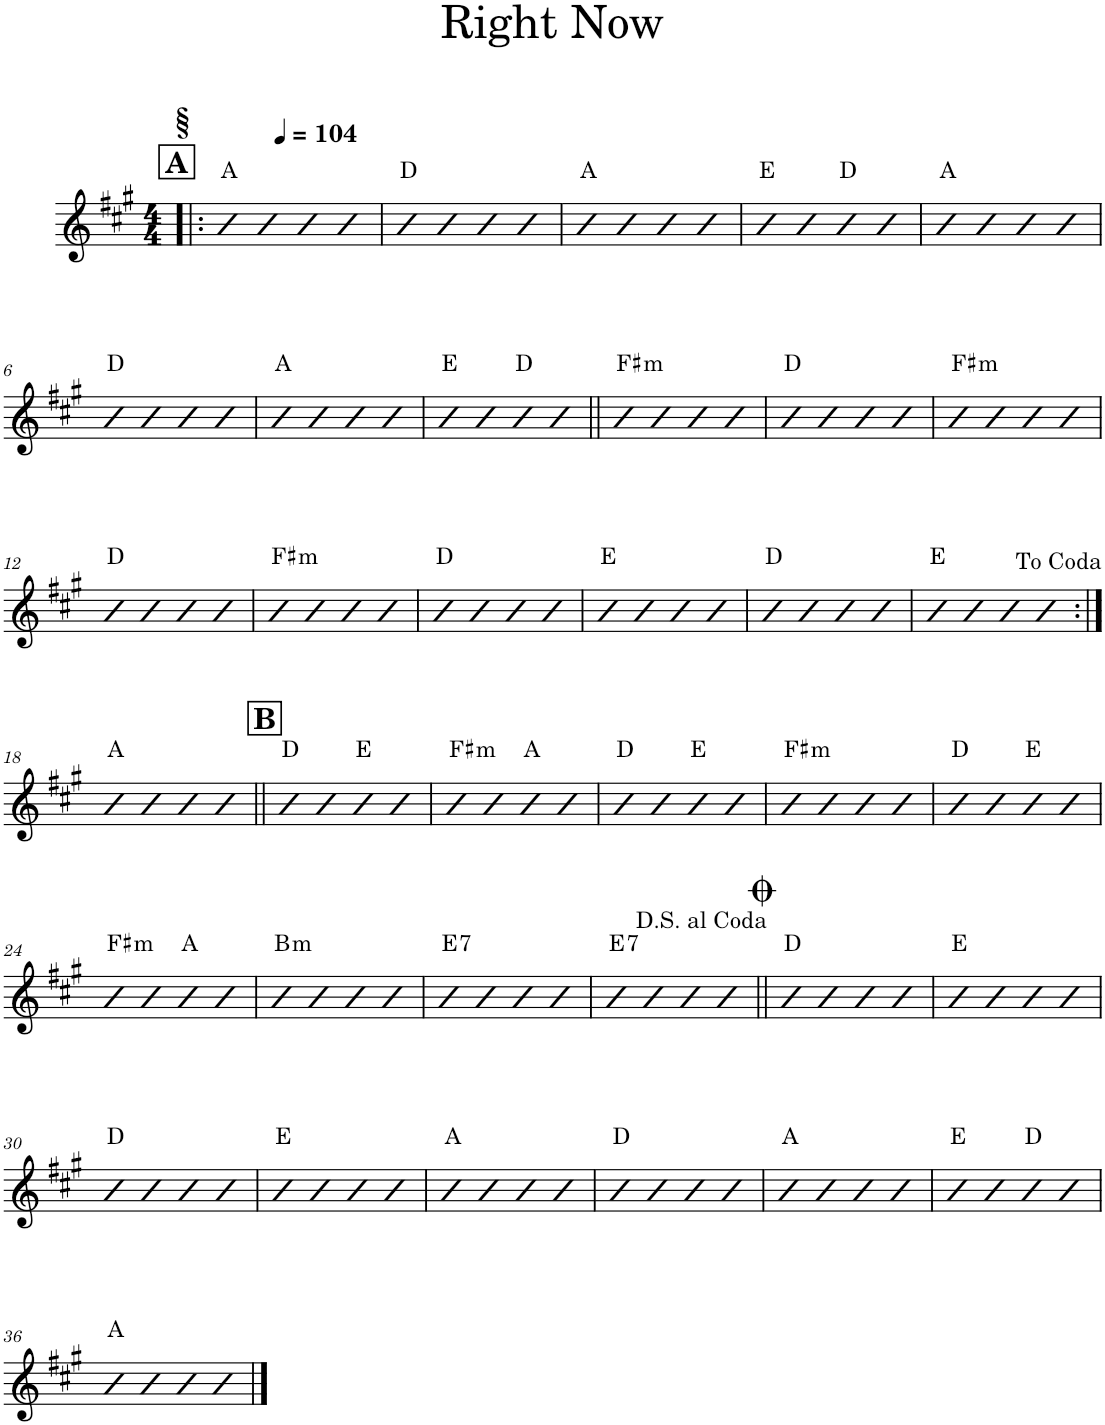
**kern	**harte
*part1	*part1
*staff1	*
*I"Piano	*
*I'Pno.	*
*clefG2	*
*k[f#c#g#]	*
*M4/4	*
*MM104	*
!!LO:REH:place=s1:a:B:cj:fs=14:t=A
=1!|:	=1!|:
4b	A:maj
4b	.
4b	.
4b	.
=2	=2
4b	D:maj
4b	.
4b	.
4b	.
=3	=3
4b	A:maj
4b	.
4b	.
4b	.
=4	=4
4b	E:maj
4b	.
4b	D:maj
4b	.
=5	=5
4b	A:maj
4b	.
4b	.
4b	.
!!LO:LB:g=z
=6	=6
4b	D:maj
4b	.
4b	.
4b	.
=7	=7
4b	A:maj
4b	.
4b	.
4b	.
=8	=8
4b	E:maj
4b	.
4b	D:maj
4b	.
=9||	=9||
!	!LO:H:kt=m
4b	F#:min
4b	.
4b	.
4b	.
=10	=10
4b	D:maj
4b	.
4b	.
4b	.
=11	=11
!	!LO:H:kt=m
4b	F#:min
4b	.
4b	.
4b	.
!!LO:LB:g=z
=12	=12
4b	D:maj
4b	.
4b	.
4b	.
=13	=13
!	!LO:H:kt=m
4b	F#:min
4b	.
4b	.
4b	.
=14	=14
4b	D:maj
4b	.
4b	.
4b	.
=15	=15
4b	E:maj
4b	.
4b	.
4b	.
=16	=16
4b	D:maj
4b	.
4b	.
4b	.
=17	=17
4b	E:maj
4b	.
4b	.
4b	.
!!LO:LB:g=z
=18:|!	=18:|!
4b	A:maj
4b	.
4b	.
4b	.
!!LO:REH:place=s1:a:B:cj:fs=14:t=B
=19||	=19||
4b	D:maj
4b	.
4b	E:maj
4b	.
=20	=20
!	!LO:H:kt=m
4b	F#:min
4b	.
4b	A:maj
4b	.
=21	=21
4b	D:maj
4b	.
4b	E:maj
4b	.
=22	=22
!	!LO:H:kt=m
4b	F#:min
4b	.
4b	.
4b	.
=23	=23
4b	D:maj
4b	.
4b	E:maj
4b	.
!!LO:LB:g=z
=24	=24
!	!LO:H:kt=m
4b	F#:min
4b	.
4b	A:maj
4b	.
=25	=25
!	!LO:H:kt=m
4b	B:min
4b	.
4b	.
4b	.
=26	=26
!	!LO:H:kt=7
4b	E:7
4b	.
4b	.
4b	.
=27	=27
!	!LO:H:kt=7
4b	E:7
4b	.
4b	.
4b	.
=28||	=28||
4b	D:maj
4b	.
4b	.
4b	.
=29	=29
4b	E:maj
4b	.
4b	.
4b	.
!!LO:LB:g=z
=30	=30
4b	D:maj
4b	.
4b	.
4b	.
=31	=31
4b	E:maj
4b	.
4b	.
4b	.
=32	=32
4b	A:maj
4b	.
4b	.
4b	.
=33	=33
4b	D:maj
4b	.
4b	.
4b	.
=34	=34
4b	A:maj
4b	.
4b	.
4b	.
=35	=35
4b	E:maj
4b	.
4b	D:maj
4b	.
!!LO:LB:g=z
=36	=36
4b	A:maj
4b	.
4b	.
4b	.
==	==
*-	*-
